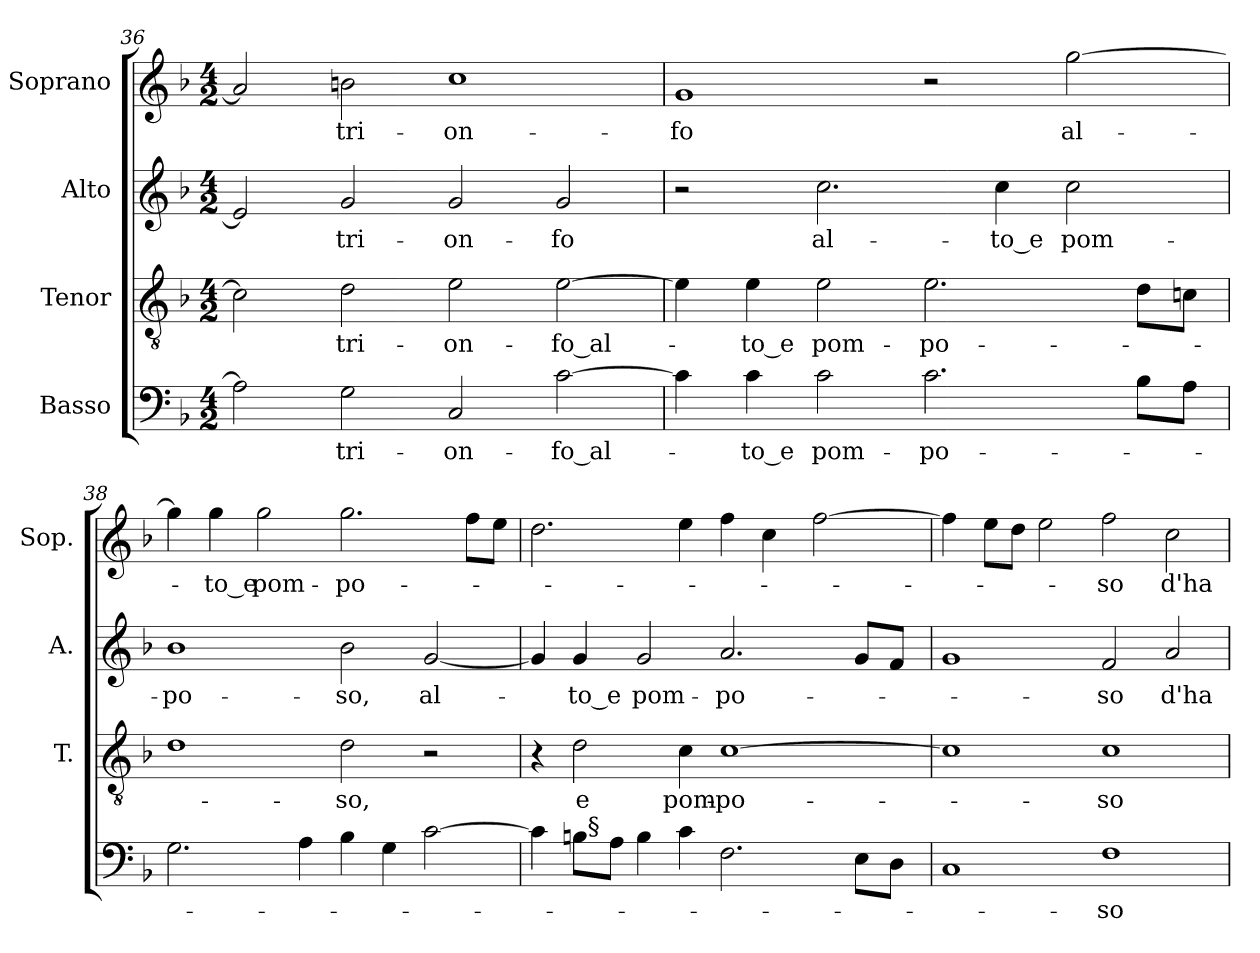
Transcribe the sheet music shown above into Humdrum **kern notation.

**kern	**text	**kern	**text	**kern	**text	**kern	**text
*part4	*part4	*part3	*part3	*part2	*part2	*part1	*part1
*staff4	*staff4	*staff3	*staff3	*staff2	*staff2	*staff1	*staff1
*I"Basso	*	*I"Tenor	*	*I"Alto	*	*I"Soprano	*
*	*	*I'T.	*	*I'A.	*	*I'Sop.	*
*clefF4	*	*clefGv2	*	*clefG2	*	*clefG2	*
*	*	*ITrd7c12	*	*	*	*	*
*k[b-]	*	*k[b-]	*	*k[b-]	*	*k[b-]	*
*F:	*	*F:	*	*F:	*	*F:	*
*M4/2	*	*M4/2	*	*M4/2	*	*M4/2	*
=36	=36	=36	=36	=36	=36	=36	=36
2Ai\]	.	2C#i\]	.	2ei/]	.	2ai/]	.
!	!LO:LY:b:color=#000000	!	!	!	!	!	!
!	!	!	!LO:LY:b:color=#000000	!	!	!	!
!	!	!	!	!	!LO:LY:b:color=#000000	!	!
!	!	!	!	!	!	!	!LO:LY:b:color=#000000
2Gi\	tri-	2Di\	tri-	2gi/	tri-	2bni\	tri-
!	!LO:LY:b:color=#000000	!	!	!	!	!	!
!	!	!	!LO:LY:b:color=#000000	!	!	!	!
!	!	!	!	!	!LO:LY:b:color=#000000	!	!
!	!	!	!	!	!	!	!LO:LY:b:color=#000000
2Ci/	-on-	2Ei\	-on-	2gi/	-on-	1cci	-on-
!	!LO:LY:b:color=#000000	!	!	!	!	!	!
!	!	!	!LO:LY:b:color=#000000	!	!	!	!
!	!	!	!	!	!LO:LY:b:color=#000000	!	!
[>2ci\	-fo_al-	[>2Ei\	-fo_al-	2gi/	-fo	.	.
!!LO:LB:g=z
=37	=37	=37	=37	=37	=37	=37	=37
!	!	!	!	!	!	!	!LO:LY:b:color=#000000
4ci\]	.	4Ei\]	.	2r	.	1gi	-fo
!	!LO:LY:b:color=#000000	!	!	!	!	!	!
!	!	!	!LO:LY:b:color=#000000	!	!	!	!
4ci\	-to_e	4Ei\	-to_e	.	.	.	.
!	!LO:LY:b:color=#000000	!	!	!	!	!	!
!	!	!	!LO:LY:b:color=#000000	!	!	!	!
!	!	!	!	!	!LO:LY:b:color=#000000	!	!
2ci\	pom-	2Ei\	pom-	2.cci\	al-	.	.
!	!LO:LY:b:color=#000000	!	!	!	!	!	!
!	!	!	!LO:LY:b:color=#000000	!	!	!	!
2.ci\	-po-	2.Ei\	-po-	.	.	2r	.
!	!	!	!	!	!LO:LY:b:color=#000000	!	!
.	.	.	.	4cci\	-to_e	.	.
!	!	!	!	!	!LO:LY:b:color=#000000	!	!
!	!	!	!	!	!	!	!LO:LY:b:color=#000000
.	.	.	.	2cci\	pom-	[>2ggi\	al-
8B-i\L	.	8Di\L	.	.	.	.	.
8Ai\J	.	8Cni\J	.	.	.	.	.
=38	=38	=38	=38	=38	=38	=38	=38
!	!	!	!	!	!LO:LY:b:color=#000000	!	!
2.Gi\	.	1Di	.	1b-i	-po-	4ggi\]	.
!	!	!	!	!	!	!	!LO:LY:b:color=#000000
.	.	.	.	.	.	4ggi\	-to_e
!	!	!	!	!	!	!	!LO:LY:b:color=#000000
.	.	.	.	.	.	2ggi\	pom-
4Ai\	.	.	.	.	.	.	.
!	!	!	!LO:LY:b:color=#000000	!	!	!	!
!	!	!	!	!	!LO:LY:b:color=#000000	!	!
!	!	!	!	!	!	!	!LO:LY:b:color=#000000
4B-i\	.	2Di\	-so,	2b-i\	-so,	2.ggi\	-po-
4Gi\	.	.	.	.	.	.	.
!	!	!	!	!	!LO:LY:b:color=#000000	!	!
[>2ci\	.	2r	.	[<2gi/	al-	.	.
.	.	.	.	.	.	8ffi\L	.
.	.	.	.	.	.	8eei\J	.
=39	=39	=39	=39	=39	=39	=39	=39
*^	*	*	*	*	*	*	*
4ci\]	4ryy	.	4r	.	4gi/]	.	2.ddi\	.
!	!	!	!	!LO:LY:b:color=#000000	!	!	!	!
!	!	!	!	!	!	!LO:LY:b:color=#000000	!	!
8Bi\L	32ryy	.	2Di\	e	4gi/	-to_e	.	.
.	256ryy	.	.	.	.	.	.	.
!	!LO:TX:a:t=§	!	!	!	!	!	!	!
.	1ryy	.	.	.	.	.	.	.
8Ai\J	.	.	.	.	.	.	.	.
!	!	!	!	!	!	!LO:LY:b:color=#000000	!	!
4Bi\	.	.	.	.	2gi/	pom-	.	.
!	!	!	!	!LO:LY:b:color=#000000	!	!	!	!
4ci\	.	.	4Ci\	pom-	.	.	4eei\	.
!	!	!	!	!LO:LY:b:color=#000000	!	!	!	!
!	!	!	!	!	!	!LO:LY:b:color=#000000	!	!
2.Fi\	.	.	[>1Ci	-po-	2.ai/	-po-	4ffi\	.
.	.	.	.	.	.	.	4cci\	.
.	2ryy	.	.	.	.	.	.	.
.	.	.	.	.	.	.	[>2ffi\	.
8Ei\L	.	.	.	.	8gi/L	.	.	.
.	8ryy	.	.	.	.	.	.	.
8Di\J	.	.	.	.	8fi/J	.	.	.
.	16ryy	.	.	.	.	.	.	.
.	64..ryy	.	.	.	.	.	.	.
*v	*v	*	*	*	*	*	*	*
=40	=40	=40	=40	=40	=40	=40	=40
1Ci	.	1Ci]	.	1gi	.	4ffi\]	.
.	.	.	.	.	.	8eei\L	.
.	.	.	.	.	.	8ddi\J	.
.	.	.	.	.	.	2eei\	.
!	!LO:LY:b:color=#000000	!	!	!	!	!	!
!	!	!	!LO:LY:b:color=#000000	!	!	!	!
!	!	!	!	!	!LO:LY:b:color=#000000	!	!
!	!	!	!	!	!	!	!LO:LY:b:color=#000000
1Fi	-so	1Ci	-so	2fi/	-so	2ffi\	-so
!	!	!	!	!	!LO:LY:b:color=#000000	!	!
!	!	!	!	!	!	!	!LO:LY:b:color=#000000
.	.	.	.	2ai/	d'ha-	2cci\	d'ha-
=	=	=	=	=	=	=	=
*-	*-	*-	*-	*-	*-	*-	*-
